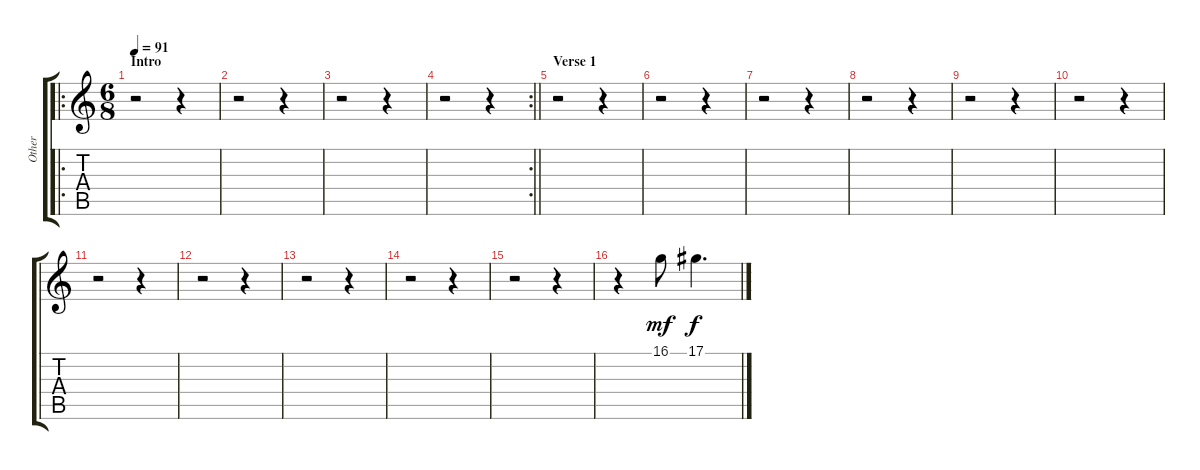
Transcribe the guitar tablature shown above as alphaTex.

\track ("Other" "Other") {instrument flute}
\staff {score tabs}
\tuning (Eb4 Bb3 Gb3 Db3 Ab2 Eb2) {hide}
\ro
\ts (6 8)
\section ("" "Intro")
\tempo 91
\clef g2
\ks c
r.2{dy mf instrument flute} r.4 |
r.2 r.4 |
r.2 r.4 |
\rc 2
\barLineRight lightlight
r.2 r.4 |
\section ("" "Verse 1")
r.2 r.4 |
r.2 r.4 |
r.2 r.4 |
r.2 r.4 |
r.2 r.4 |
r.2 r.4 |
r.2 r.4 |
r.2 r.4 |
r.2 r.4 |
r.2 r.4 |
r.2 r.4 |
r.4 16.1.8 17.1.4{d dy f}
